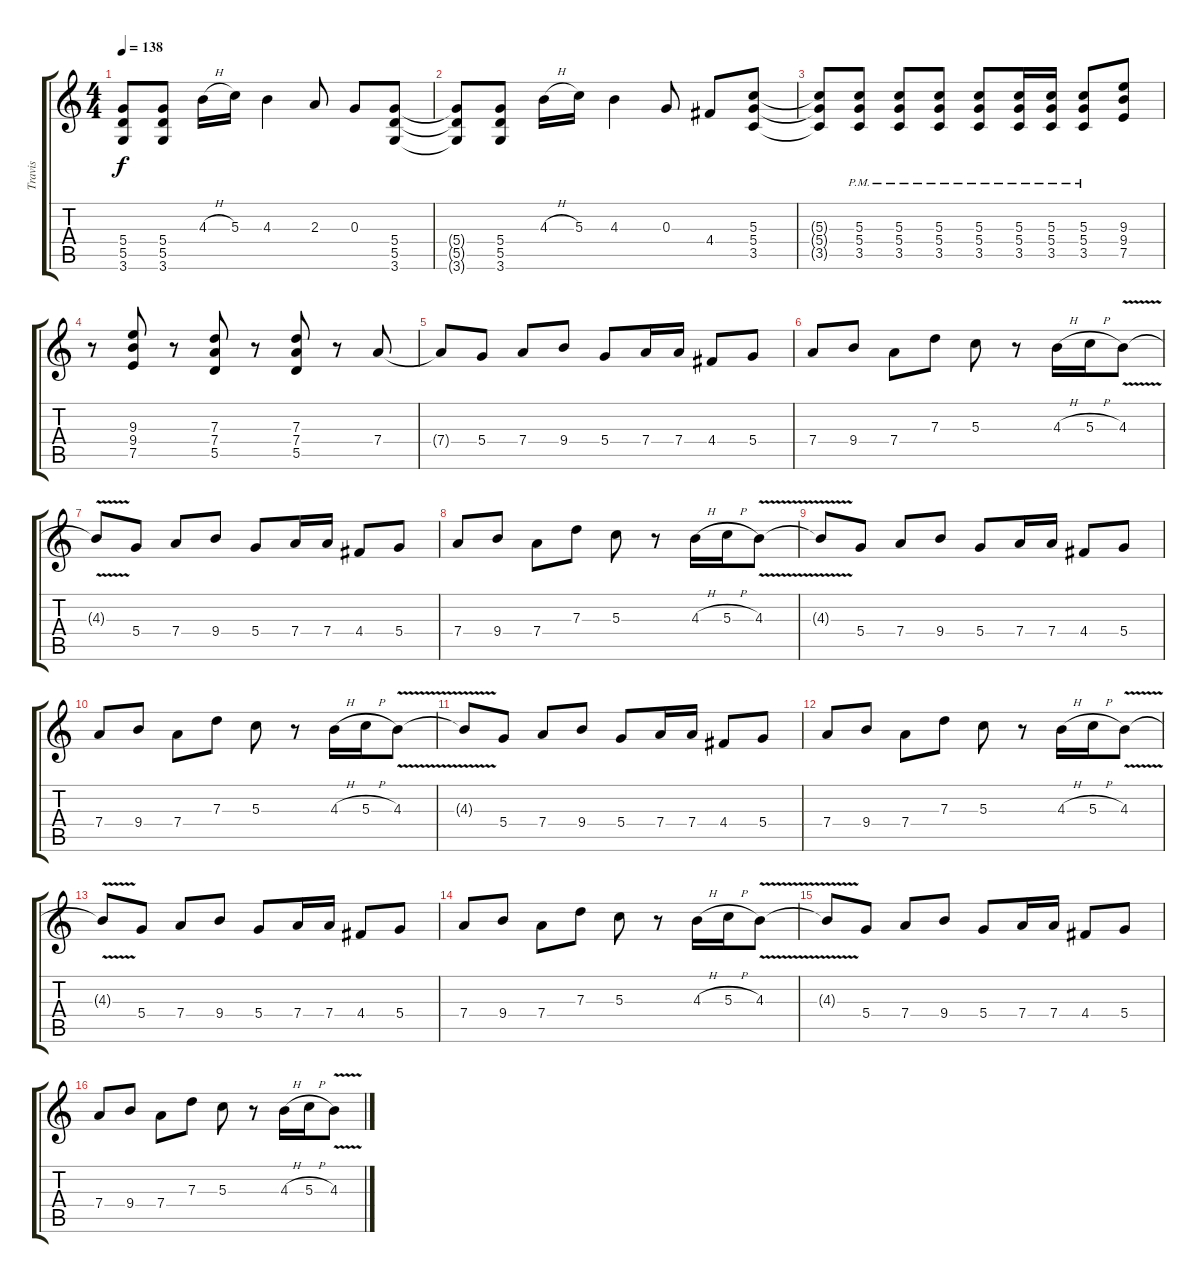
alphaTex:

\track ("Travis" "Travis") {instrument distortionguitar}
\staff {score tabs}
\tuning (E4 B3 G3 D3 A2 E2) {hide}
\ts (4 4)
\tempo 138
\clef g2
\ks c
(5.4{t} 5.5{t} 3.6{t}).8{dy f} (5.4 5.5 3.6).8 4.3{h}.16 5.3.16 4.3.4 2.3.8 0.3.8 (5.4 5.5 3.6).8 |
(5.4{t} 5.5{t} 3.6{t}).8 (5.4 5.5 3.6).8 4.3{h}.16 5.3.16 4.3.4 0.3.8 4.4.8 (5.3 5.4 3.5).8 |
(5.3{t} 5.4{t} 3.5{t}).8 (5.3{pm} 5.4{pm} 3.5{pm}).8 (5.3{pm} 5.4{pm} 3.5{pm}).8 (5.3{pm} 5.4{pm} 3.5{pm}).8 (5.3{pm} 5.4{pm} 3.5{pm}).8 (5.3{pm} 5.4{pm} 3.5{pm}).16 (5.3{pm} 5.4{pm} 3.5{pm}).16 (5.3{pm} 5.4{pm} 3.5{pm}).8 (9.3 9.4 7.5).8 |
r.8 (9.3 9.4 7.5).8 r.8 (7.3 7.4 5.5).8 r.8 (7.3 7.4 5.5).8 r.8 7.4.8 |
7.4{t}.8 5.4.8 7.4.8 9.4.8 5.4.8 7.4.16 7.4.16 4.4.8 5.4.8 |
7.4.8 9.4.8 7.4.8 7.3.8 5.3.8 r.8 4.3{h}.16 5.3{h}.16 4.3{v}.8 |
4.3{t}.8 5.4.8 7.4.8 9.4.8 5.4.8 7.4.16 7.4.16 4.4.8 5.4.8 |
7.4.8 9.4.8 7.4.8 7.3.8 5.3.8 r.8 4.3{h}.16 5.3{h}.16 4.3{v}.8 |
4.3{t}.8 5.4.8 7.4.8 9.4.8 5.4.8 7.4.16 7.4.16 4.4.8 5.4.8 |
7.4.8 9.4.8 7.4.8 7.3.8 5.3.8 r.8 4.3{h}.16 5.3{h}.16 4.3{v}.8 |
4.3{t}.8 5.4.8 7.4.8 9.4.8 5.4.8 7.4.16 7.4.16 4.4.8 5.4.8 |
7.4.8 9.4.8 7.4.8 7.3.8 5.3.8 r.8 4.3{h}.16 5.3{h}.16 4.3{v}.8 |
4.3{t}.8 5.4.8 7.4.8 9.4.8 5.4.8 7.4.16 7.4.16 4.4.8 5.4.8 |
7.4.8 9.4.8 7.4.8 7.3.8 5.3.8 r.8 4.3{h}.16 5.3{h}.16 4.3{v}.8 |
4.3{t}.8 5.4.8 7.4.8 9.4.8 5.4.8 7.4.16 7.4.16 4.4.8 5.4.8 |
7.4.8 9.4.8 7.4.8 7.3.8 5.3.8 r.8 4.3{h}.16 5.3{h}.16 4.3{v}.8
